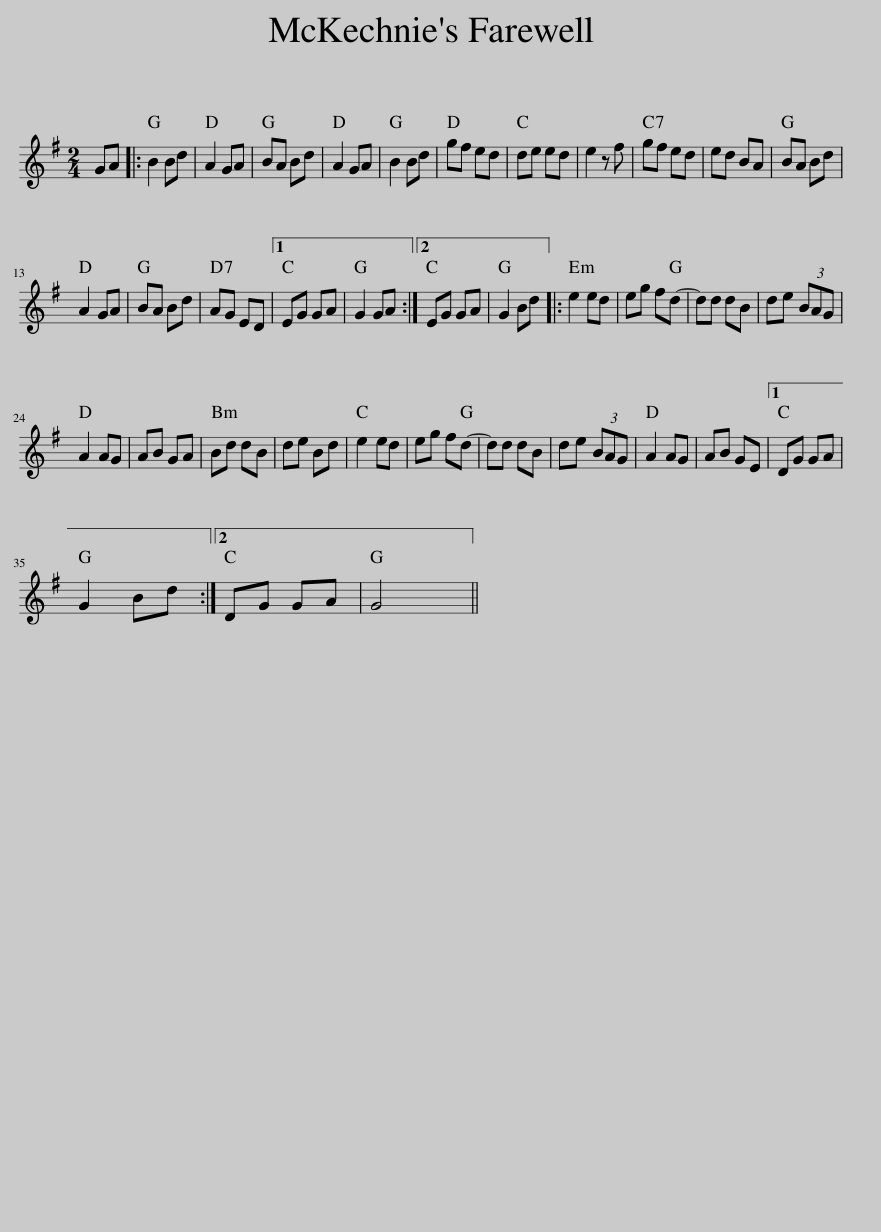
X:1
L:1/8
M:2/4
I:linebreak $
K:G
V:1 treble
V:1
 GA |: B2 Bd | A2 GA | BA Bd | A2 GA | %5
 B2 Bd | gf ed | de ed | e2 z f | gf ed | %10
 ed BA | BA Bd |$ A2 GA | BA Bd | AG ED |1 %15
 EG GA | G2 GA :|2 EG GA | G2 Bd |: e2 ed | %20
 eg fd- | dd dB | de (3BAG |$ A2 AG | AB GA | %25
 Bd dB | de Bd | e2 ed | eg fd- | dd dB | %30
 de (3BAG | A2 AG | AB GE |1 DG GA |$ G2 Bd :|2 %35
 DG GA | G4 || %37
